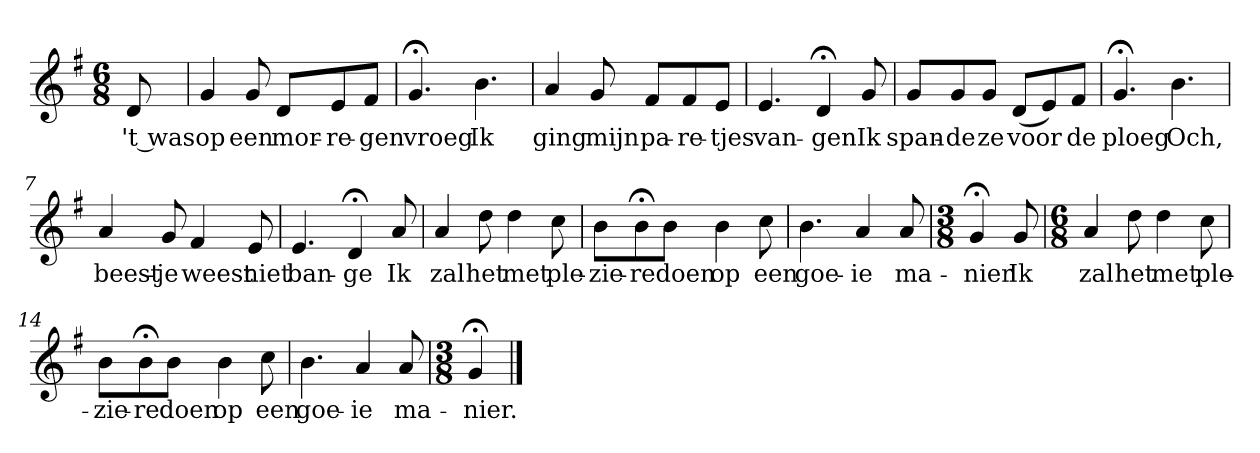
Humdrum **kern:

**kern	**text
*part1	*part1
*staff1	*staff1
*k[f#]	*
*G:	*
*M6/8	*
*MM120	*
=	=
8d	't was
=1	=1
4g	op
8g	een
8dL	mor-
8e	-re-
8f#J	-gen
=2	=2
4.g;<	vroeg
4.b	Ik
=3	=3
4a	ging
8g	mijn
8f#L	pa-
8f#	-re-
8eJ	-tjes
=4	=4
4.e	van-
4d;<	-gen
8g	Ik
=5	=5
8gL	span-
8g	-de
8gJ	ze
(8dL	voor
8e)	.
8f#J	de
=6	=6
4.g;<	ploeg
4.b	Och,
=7	=7
4a	beest-
8g	-je
4f#	weest
8e	niet
=8	=8
4.e	ban-
4d;<	-ge
8a	Ik
=9	=9
4a	zal
8dd	het
4dd	met
8cc	ple-
=10	=10
8bL	-zie-
8b;<	-re
8bJ	doen
4b	op
8cc	een
=11	=11
4.b	goe-
4a	-ie
8a	ma-
=12	=12
*M3/8	*
4g;<	-nier
8g	Ik
=13	=13
*M6/8	*
4a	zal
8dd	het
4dd	met
8cc	ple-
=14	=14
8bL	-zie-
8b;<	-re
8bJ	doen
4b	op
8cc	een
=15	=15
4.b	goe-
4a	-ie
8a	ma-
=16	=16
*M3/8	*
4g;<	-nier.
==	==
*-	*-
